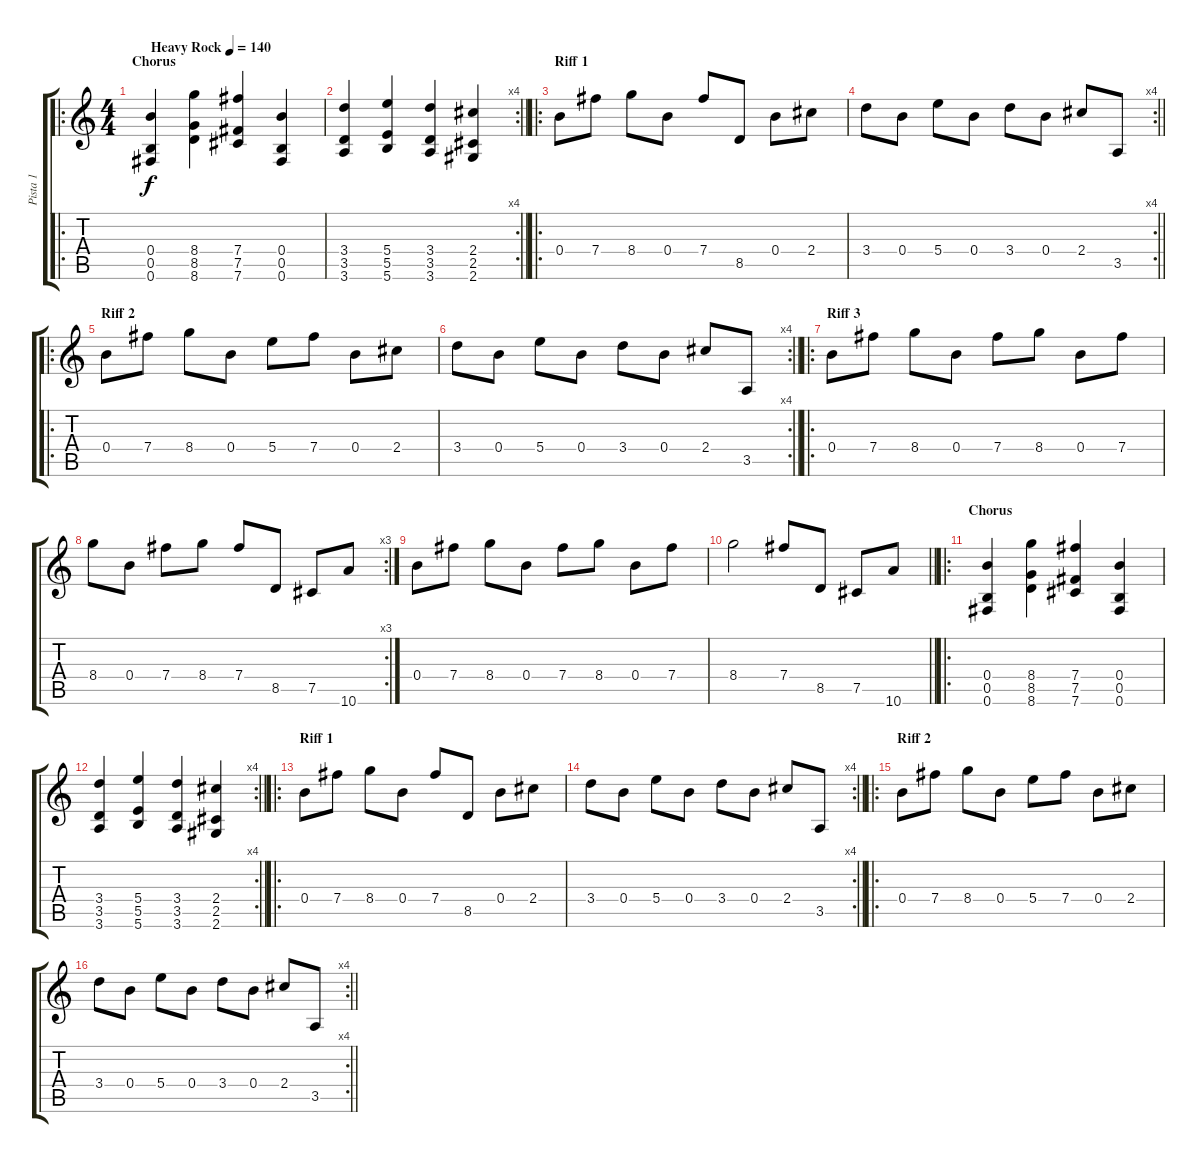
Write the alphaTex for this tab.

\track ("Pista 1" "Pista 1") {instrument distortionguitar}
\staff {score tabs}
\tuning (Db3 Ab3 E3 B3 Gb2 B2) {hide}
\ro
\ts (4 4)
\section ("" "Chorus")
\tempo (140 "Heavy Rock")
\clef g2
\ks c
(0.4 0.5 0.6).4{dy f instrument distortionguitar} (8.4 8.5 8.6).4 (7.4 7.5 7.6).4 (0.4 0.5 0.6).4 |
\rc 4
\barLineRight lightlight
(3.4 3.5 3.6).4 (5.4 5.5 5.6).4 (3.4 3.5 3.6).4 (2.4 2.5 2.6).4 |
\ro
\section ("" "Riff 1")
0.4.8 7.4.8 8.4.8 0.4.8 7.4.8 8.5.8 0.4.8 2.4.8 |
\rc 4
\barLineRight lightlight
3.4.8 0.4.8 5.4.8 0.4.8 3.4.8 0.4.8 2.4.8 3.5.8 |
\ro
\section ("" "Riff 2")
0.4.8 7.4.8 8.4.8 0.4.8 5.4.8 7.4.8 0.4.8 2.4.8 |
\rc 4
\barLineRight lightlight
3.4.8 0.4.8 5.4.8 0.4.8 3.4.8 0.4.8 2.4.8 3.5.8 |
\ro
\section ("" "Riff 3")
0.4.8 7.4.8 8.4.8 0.4.8 7.4.8 8.4.8 0.4.8 7.4.8 |
\rc 3
8.4.8 0.4.8 7.4.8 8.4.8 7.4.8 8.5.8 7.5.8 10.6.8 |
0.4.8 7.4.8 8.4.8 0.4.8 7.4.8 8.4.8 0.4.8 7.4.8 |
\barLineRight lightlight
8.4.2 7.4.8 8.5.8 7.5.8 10.6.8 |
\ro
\section ("" "Chorus")
(0.4 0.5 0.6).4 (8.4 8.5 8.6).4 (7.4 7.5 7.6).4 (0.4 0.5 0.6).4 |
\rc 4
\barLineRight lightlight
(3.4 3.5 3.6).4 (5.4 5.5 5.6).4 (3.4 3.5 3.6).4 (2.4 2.5 2.6).4 |
\ro
\section ("" "Riff 1")
0.4.8 7.4.8 8.4.8 0.4.8 7.4.8 8.5.8 0.4.8 2.4.8 |
\rc 4
\barLineRight lightlight
3.4.8 0.4.8 5.4.8 0.4.8 3.4.8 0.4.8 2.4.8 3.5.8 |
\ro
\section ("" "Riff 2")
0.4.8 7.4.8 8.4.8 0.4.8 5.4.8 7.4.8 0.4.8 2.4.8 |
\rc 4
\barLineRight lightlight
3.4.8 0.4.8 5.4.8 0.4.8 3.4.8 0.4.8 2.4.8 3.5.8
